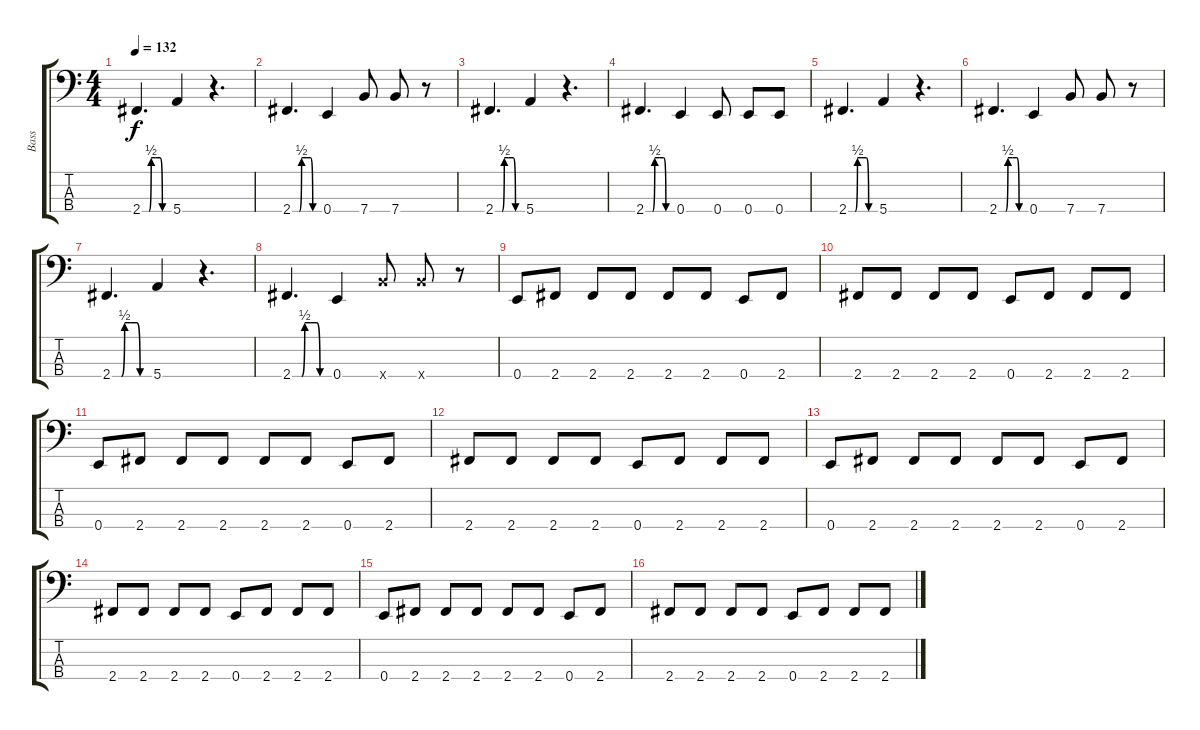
\track ("Bass" "Bass") {instrument electricbasspick}
\staff {score tabs}
\tuning (G2 D2 A1 E1) {hide}
\ts (4 4)
\tempo 132
\clef f4
\ks c
2.4{be (custom 0 0 10 0 15 0 20 2 30 2 40 2 45 0 60 0)}.4{d dy f} 5.4.4 r.4{d} |
2.4{be (custom 0 0 10 0 15 0 20 2 30 2 40 2 45 0 60 0)}.4{d} 0.4.4 7.4.8 7.4.8 r.8 |
2.4{be (custom 0 0 10 0 15 0 20 2 30 2 40 2 45 0 60 0)}.4{d} 5.4.4 r.4{d} |
2.4{be (custom 0 0 10 0 15 0 20 2 30 2 40 2 45 0 60 0)}.4{d} 0.4.4 0.4.8 0.4.8 0.4.8 |
2.4{be (custom 0 0 10 0 15 0 20 2 30 2 40 2 45 0 60 0)}.4{d} 5.4.4 r.4{d} |
2.4{be (custom 0 0 10 0 15 0 20 2 30 2 40 2 45 0 60 0)}.4{d} 0.4.4 7.4.8 7.4.8 r.8 |
2.4{be (custom 0 0 10 0 15 0 20 2 30 2 40 2 45 0 60 0)}.4{d} 5.4.4 r.4{d} |
2.4{be (custom 0 0 10 0 15 0 20 2 30 2 40 2 45 0 60 0)}.4{d} 0.4.4 7.4{x}.8 7.4{x}.8 r.8 |
0.4.8 2.4.8 2.4.8 2.4.8 2.4.8 2.4.8 0.4.8 2.4.8 |
2.4.8 2.4.8 2.4.8 2.4.8 0.4.8 2.4.8 2.4.8 2.4.8 |
0.4.8 2.4.8 2.4.8 2.4.8 2.4.8 2.4.8 0.4.8 2.4.8 |
2.4.8 2.4.8 2.4.8 2.4.8 0.4.8 2.4.8 2.4.8 2.4.8 |
0.4.8 2.4.8 2.4.8 2.4.8 2.4.8 2.4.8 0.4.8 2.4.8 |
2.4.8 2.4.8 2.4.8 2.4.8 0.4.8 2.4.8 2.4.8 2.4.8 |
0.4.8 2.4.8 2.4.8 2.4.8 2.4.8 2.4.8 0.4.8 2.4.8 |
2.4.8 2.4.8 2.4.8 2.4.8 0.4.8 2.4.8 2.4.8 2.4.8
